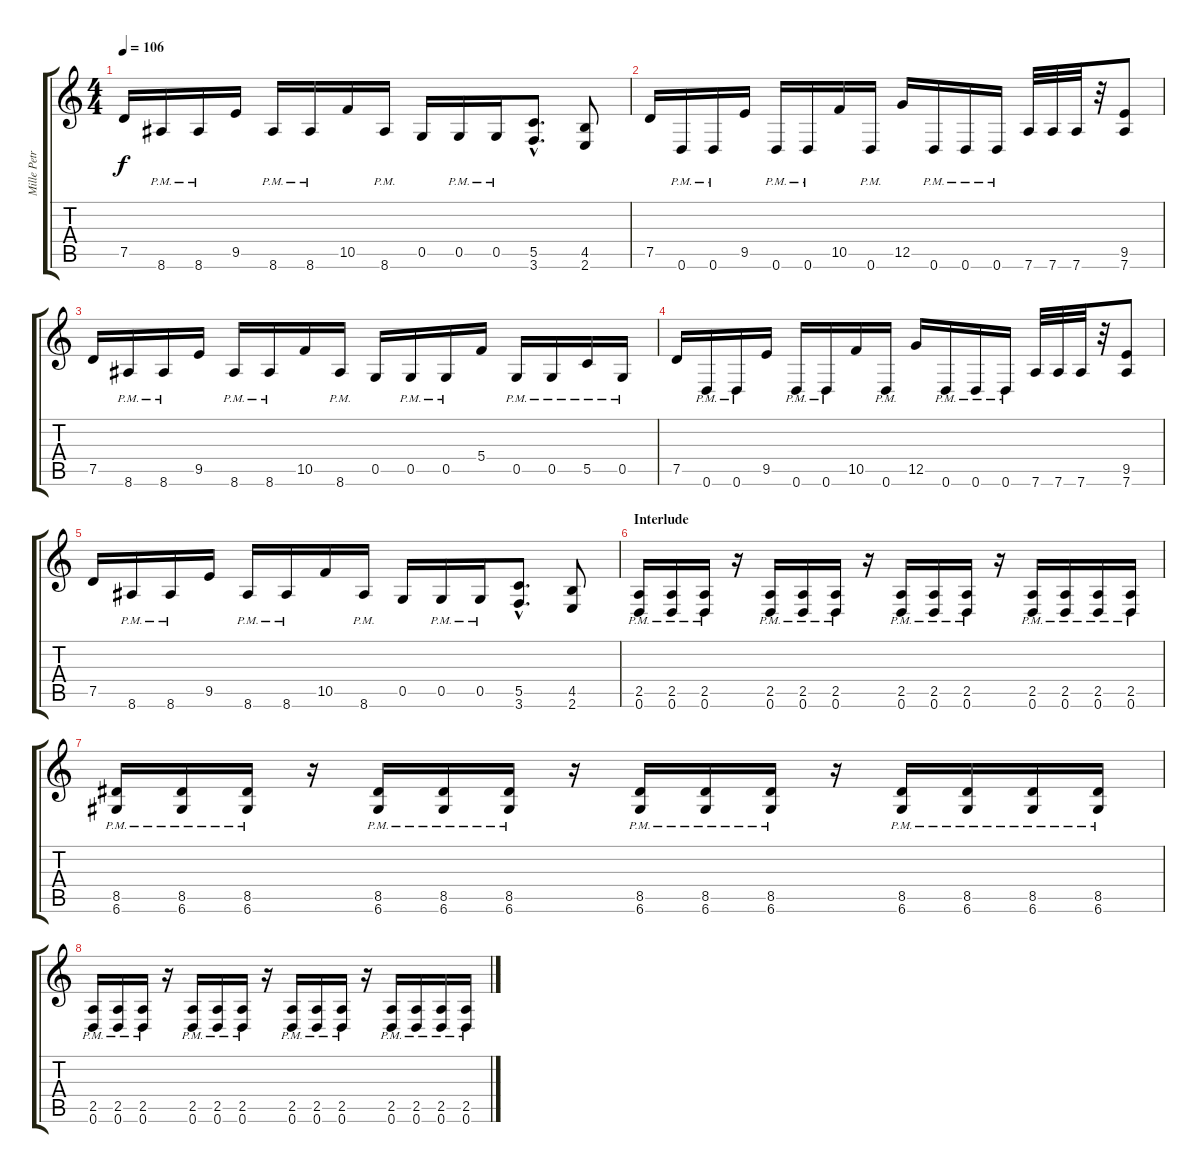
\track ("Mille Petrozza" "Mille Petr") {instrument distortionguitar}
\staff {score tabs}
\tuning (D4 A3 F3 C3 G2 D2) {hide}
\ts (4 4)
\tempo 106
\clef g2
\ks c
7.5.16{dy f} 8.6{pm}.16 8.6{pm}.16 9.5.16 8.6{pm}.16 8.6{pm}.16 10.5.16 8.6{pm}.16 0.5.16 0.5{pm}.16 0.5{pm}.16 (5.5{hac} 3.6{hac}).8{d} (4.5 2.6).8 |
7.5.16 0.6{pm}.16 0.6{pm}.16 9.5.16 0.6{pm}.16 0.6{pm}.16 10.5.16 0.6{pm}.16 12.5.16 0.6{pm}.16 0.6{pm}.16 0.6{pm}.16 7.6.32 7.6.32 7.6.32 r.32 (9.5 7.6).8 |
7.5.16 8.6{pm}.16 8.6{pm}.16 9.5.16 8.6{pm}.16 8.6{pm}.16 10.5.16 8.6{pm}.16 0.5.16 0.5{pm}.16 0.5{pm}.16 5.4.16 0.5{pm}.16 0.5{pm}.16 5.5{pm}.16 0.5{pm}.16 |
7.5.16 0.6{pm}.16 0.6{pm}.16 9.5.16 0.6{pm}.16 0.6{pm}.16 10.5.16 0.6{pm}.16 12.5.16 0.6{pm}.16 0.6{pm}.16 0.6{pm}.16 7.6.32 7.6.32 7.6.32 r.32 (9.5 7.6).8 |
7.5.16 8.6{pm}.16 8.6{pm}.16 9.5.16 8.6{pm}.16 8.6{pm}.16 10.5.16 8.6{pm}.16 0.5.16 0.5{pm}.16 0.5{pm}.16 (5.5{hac} 3.6{hac}).8{d} (4.5 2.6).8 |
\section ("" "Interlude")
(2.5{pm} 0.6{pm}).16 (2.5{pm} 0.6{pm}).16 (2.5{pm} 0.6{pm}).16 r.16 (2.5{pm} 0.6{pm}).16 (2.5{pm} 0.6{pm}).16 (2.5{pm} 0.6{pm}).16 r.16 (2.5{pm} 0.6{pm}).16 (2.5{pm} 0.6{pm}).16 (2.5{pm} 0.6{pm}).16 r.16 (2.5{pm} 0.6{pm}).16 (2.5{pm} 0.6{pm}).16 (2.5{pm} 0.6{pm}).16 (2.5{pm} 0.6{pm}).16 |
(8.5{pm} 6.6{pm}).16 (8.5{pm} 6.6{pm}).16 (8.5{pm} 6.6{pm}).16 r.16 (8.5{pm} 6.6{pm}).16 (8.5{pm} 6.6{pm}).16 (8.5{pm} 6.6{pm}).16 r.16 (8.5{pm} 6.6{pm}).16 (8.5{pm} 6.6{pm}).16 (8.5{pm} 6.6{pm}).16 r.16 (8.5{pm} 6.6{pm}).16 (8.5{pm} 6.6{pm}).16 (8.5{pm} 6.6{pm}).16 (8.5{pm} 6.6{pm}).16 |
(2.5{pm} 0.6{pm}).16 (2.5{pm} 0.6{pm}).16 (2.5{pm} 0.6{pm}).16 r.16 (2.5{pm} 0.6{pm}).16 (2.5{pm} 0.6{pm}).16 (2.5{pm} 0.6{pm}).16 r.16 (2.5{pm} 0.6{pm}).16 (2.5{pm} 0.6{pm}).16 (2.5{pm} 0.6{pm}).16 r.16 (2.5{pm} 0.6{pm}).16 (2.5{pm} 0.6{pm}).16 (2.5{pm} 0.6{pm}).16 (2.5{pm} 0.6{pm}).16
